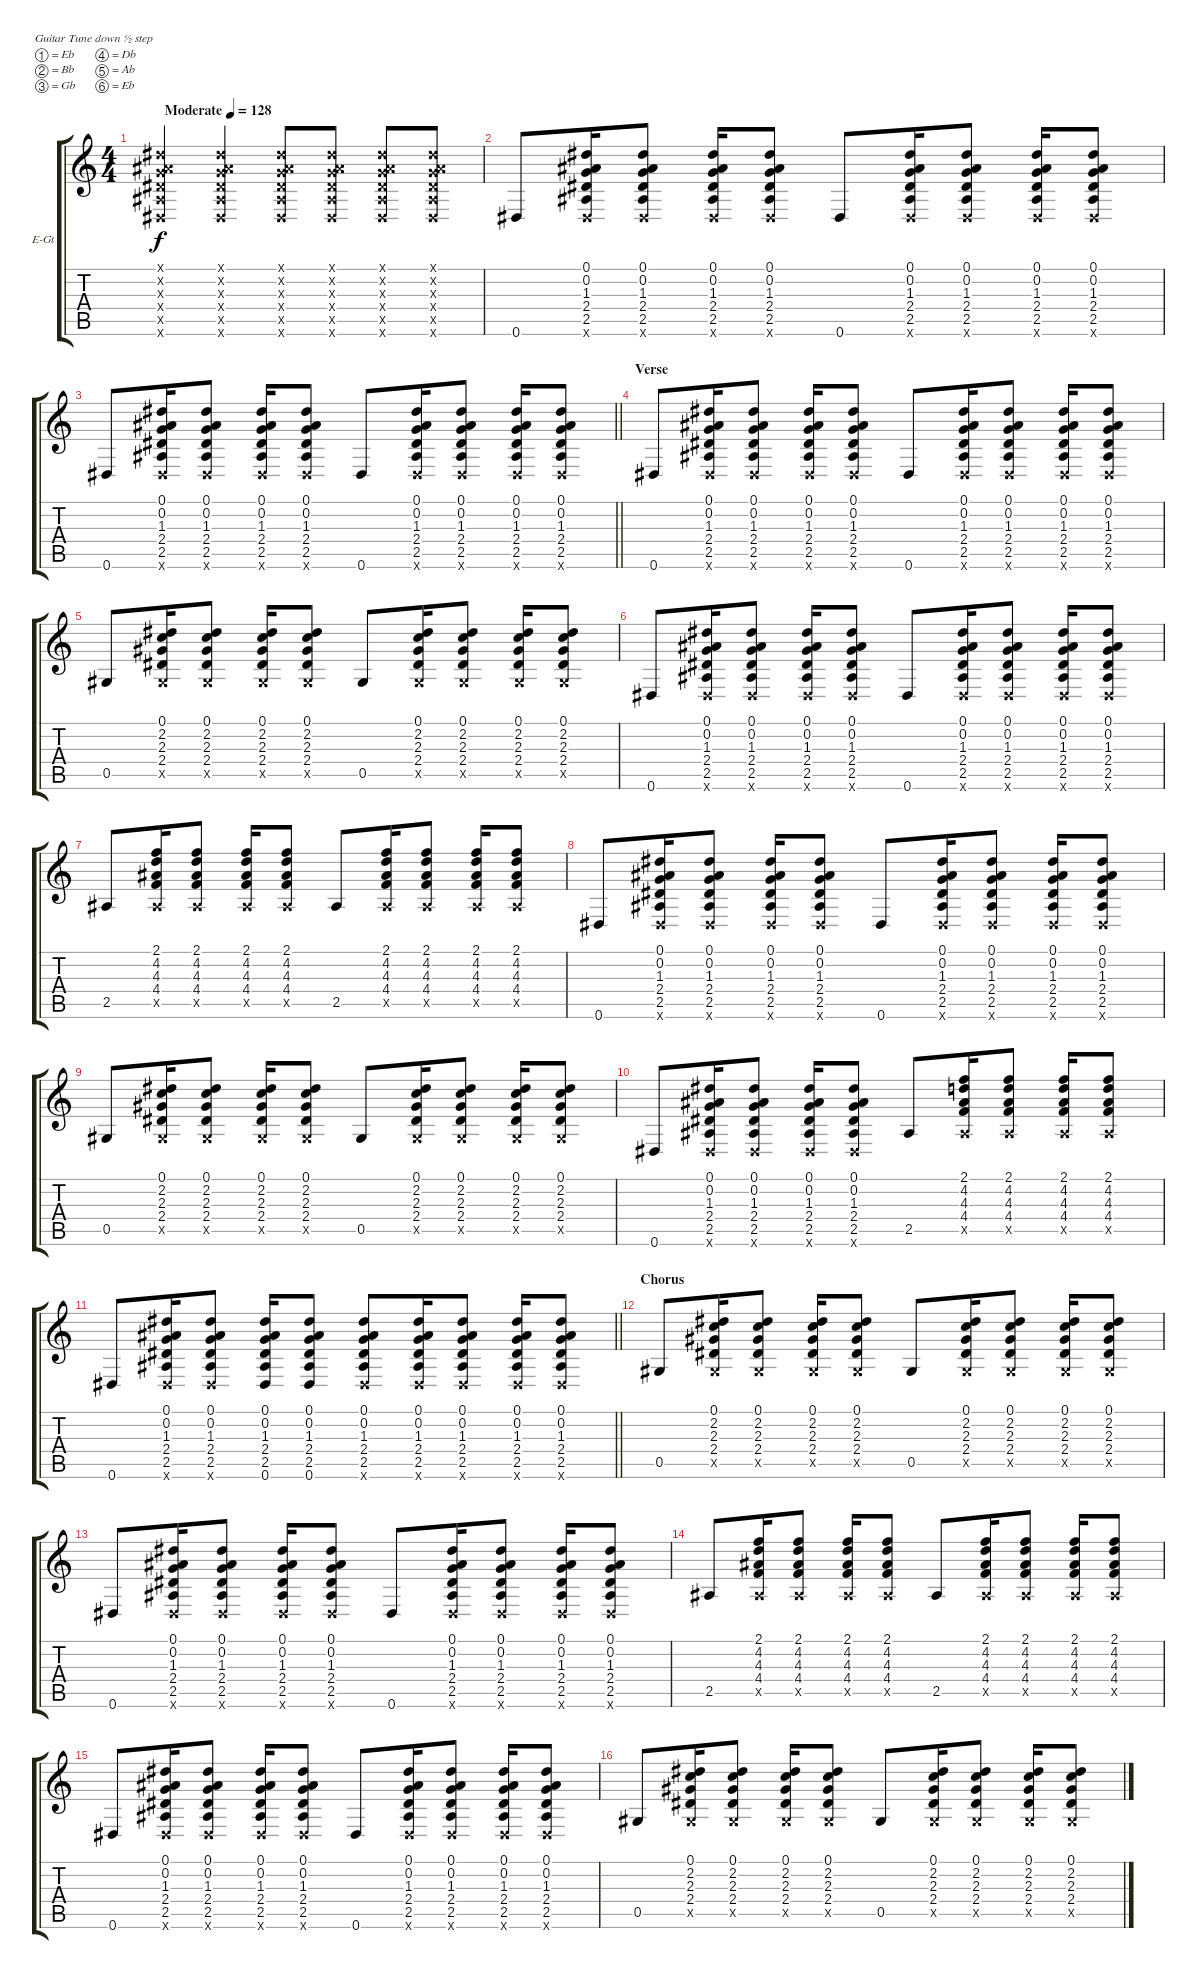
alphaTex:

\bracketExtendMode groupsimilarinstruments
\firstSystemTrackNameOrientation horizontal
\otherSystemsTrackNameOrientation horizontal
\track ("Tre Cool" "E-Gt") {instrument electricguitarclean}
\staff {score tabs}
\tuning (Eb4 Bb3 Gb3 Db3 Ab2 Eb2)
\ts (4 4)
\beaming (8 2 2 2 2)
\tempo (128 "Moderate")
\clef g2
\ks c
(0.1{x} 0.2{x} 1.3{x} 2.4{x} 2.5{x} 0.6{x}).4{dy f instrument electricguitarclean} (0.1{x} 0.2{x} 1.3{x} 2.4{x} 2.5{x} 0.6{x}).4 (0.1{x} 0.2{x} 1.3{x} 2.4{x} 2.5{x} 0.6{x}).8 (0.1{x} 0.2{x} 1.3{x} 2.4{x} 2.5{x} 0.6{x}).8 (0.1{x} 0.2{x} 1.3{x} 2.4{x} 2.5{x} 0.6{x}).8 (0.1{x} 0.2{x} 1.3{x} 2.4{x} 2.5{x} 0.6{x}).8 |
0.6.8 (0.1 0.2 1.3 2.4 2.5 0.6{x}).16 (0.1 0.2 1.3 2.4 2.5 0.6{x}).8 (0.1 0.2 1.3 2.4 2.5 0.6{x}).16 (0.1 0.2 1.3 2.4 2.5 0.6{x}).8 0.6.8 (0.1 0.2 1.3 2.4 2.5 0.6{x}).16 (0.1 0.2 1.3 2.4 2.5 0.6{x}).8 (0.1 0.2 1.3 2.4 2.5 0.6{x}).16 (0.1 0.2 1.3 2.4 2.5 0.6{x}).8 |
\barLineRight lightlight
0.6.8 (0.1 0.2 1.3 2.4 2.5 0.6{x}).16 (0.1 0.2 1.3 2.4 2.5 0.6{x}).8 (0.1 0.2 1.3 2.4 2.5 0.6{x}).16 (0.1 0.2 1.3 2.4 2.5 0.6{x}).8 0.6.8 (0.1 0.2 1.3 2.4 2.5 0.6{x}).16 (0.1 0.2 1.3 2.4 2.5 0.6{x}).8 (0.1 0.2 1.3 2.4 2.5 0.6{x}).16 (0.1 0.2 1.3 2.4 2.5 0.6{x}).8 |
\section ("" "Verse")
0.6.8 (0.1 0.2 1.3 2.4 2.5 0.6{x}).16 (0.1 0.2 1.3 2.4 2.5 0.6{x}).8 (0.1 0.2 1.3 2.4 2.5 0.6{x}).16 (0.1 0.2 1.3 2.4 2.5 0.6{x}).8 0.6.8 (0.1 0.2 1.3 2.4 2.5 0.6{x}).16 (0.1 0.2 1.3 2.4 2.5 0.6{x}).8 (0.1 0.2 1.3 2.4 2.5 0.6{x}).16 (0.1 0.2 1.3 2.4 2.5 0.6{x}).8 |
0.5.8 (0.1 2.2 2.3 2.4 0.5{x}).16 (0.1 2.2 2.3 2.4 0.5{x}).8 (0.1 2.2 2.3 2.4 0.5{x}).16 (0.1 2.2 2.3 2.4 0.5{x}).8 0.5.8 (0.1 2.2 2.3 2.4 0.5{x}).16 (0.1 2.2 2.3 2.4 0.5{x}).8 (0.1 2.2 2.3 2.4 0.5{x}).16 (0.1 2.2 2.3 2.4 0.5{x}).8 |
0.6.8 (0.1 0.2 1.3 2.4 2.5 0.6{x}).16 (0.1 0.2 1.3 2.4 2.5 0.6{x}).8 (0.1 0.2 1.3 2.4 2.5 0.6{x}).16 (0.1 0.2 1.3 2.4 2.5 0.6{x}).8 0.6.8 (0.1 0.2 1.3 2.4 2.5 0.6{x}).16 (0.1 0.2 1.3 2.4 2.5 0.6{x}).8 (0.1 0.2 1.3 2.4 2.5 0.6{x}).16 (0.1 0.2 1.3 2.4 2.5 0.6{x}).8 |
2.5.8 (2.1 4.2 4.3 4.4 2.5{x}).16 (2.1 4.2 4.3 4.4 2.5{x}).8 (2.1 4.2 4.3 4.4 2.5{x}).16 (2.1 4.2 4.3 4.4 2.5{x}).8 2.5.8 (2.1 4.2 4.3 4.4 2.5{x}).16 (2.1 4.2 4.3 4.4 2.5{x}).8 (2.1 4.2 4.3 4.4 2.5{x}).16 (2.1 4.2 4.3 4.4 2.5{x}).8 |
0.6.8 (0.1 0.2 1.3 2.4 2.5 0.6{x}).16 (0.1 0.2 1.3 2.4 2.5 0.6{x}).8 (0.1 0.2 1.3 2.4 2.5 0.6{x}).16 (0.1 0.2 1.3 2.4 2.5 0.6{x}).8 0.6.8 (0.1 0.2 1.3 2.4 2.5 0.6{x}).16 (0.1 0.2 1.3 2.4 2.5 0.6{x}).8 (0.1 0.2 1.3 2.4 2.5 0.6{x}).16 (0.1 0.2 1.3 2.4 2.5 0.6{x}).8 |
0.5.8 (0.1 2.2 2.3 2.4 0.5{x}).16 (0.1 2.2 2.3 2.4 0.5{x}).8 (0.1 2.2 2.3 2.4 0.5{x}).16 (0.1 2.2 2.3 2.4 0.5{x}).8 0.5.8 (0.1 2.2 2.3 2.4 0.5{x}).16 (0.1 2.2 2.3 2.4 0.5{x}).8 (0.1 2.2 2.3 2.4 0.5{x}).16 (0.1 2.2 2.3 2.4 0.5{x}).8 |
0.6.8 (0.1 0.2 1.3 2.4 2.5 0.6{x}).16 (0.1 0.2 1.3 2.4 2.5 0.6{x}).8 (0.1 0.2 1.3 2.4 2.5 0.6{x}).16 (0.1 0.2 1.3 2.4 2.5 0.6{x}).8 2.5.8 (2.1 4.2 4.3 4.4 2.5{x}).16 (2.1 4.2 4.3 4.4 2.5{x}).8 (2.1 4.2 4.3 4.4 2.5{x}).16 (2.1 4.2 4.3 4.4 2.5{x}).8 |
\barLineRight lightlight
0.6.8 (0.1 0.2 1.3 2.4 2.5 0.6{x}).16 (0.1 0.2 1.3 2.4 2.5 0.6{x}).8 (0.1 0.2 1.3 2.4 2.5 0.6).16 (0.1 0.2 1.3 2.4 2.5 0.6).8 (0.1 0.2 1.3 2.4 2.5 0.6{x}).8 (0.1 0.2 1.3 2.4 2.5 0.6{x}).16 (0.1 0.2 1.3 2.4 2.5 0.6{x}).8 (0.1 0.2 1.3 2.4 2.5 0.6{x}).16 (0.1 0.2 1.3 2.4 2.5 0.6{x}).8 |
\section ("" "Chorus")
0.5.8 (0.1 2.2 2.3 2.4 0.5{x}).16 (0.1 2.2 2.3 2.4 0.5{x}).8 (0.1 2.2 2.3 2.4 0.5{x}).16 (0.1 2.2 2.3 2.4 0.5{x}).8 0.5.8 (0.1 2.2 2.3 2.4 0.5{x}).16 (0.1 2.2 2.3 2.4 0.5{x}).8 (0.1 2.2 2.3 2.4 0.5{x}).16 (0.1 2.2 2.3 2.4 0.5{x}).8 |
0.6.8 (0.1 0.2 1.3 2.4 2.5 0.6{x}).16 (0.1 0.2 1.3 2.4 2.5 0.6{x}).8 (0.1 0.2 1.3 2.4 2.5 0.6{x}).16 (0.1 0.2 1.3 2.4 2.5 0.6{x}).8 0.6.8 (0.1 0.2 1.3 2.4 2.5 0.6{x}).16 (0.1 0.2 1.3 2.4 2.5 0.6{x}).8 (0.1 0.2 1.3 2.4 2.5 0.6{x}).16 (0.1 0.2 1.3 2.4 2.5 0.6{x}).8 |
2.5.8 (2.1 4.2 4.3 4.4 2.5{x}).16 (2.1 4.2 4.3 4.4 2.5{x}).8 (2.1 4.2 4.3 4.4 2.5{x}).16 (2.1 4.2 4.3 4.4 2.5{x}).8 2.5.8 (2.1 4.2 4.3 4.4 2.5{x}).16 (2.1 4.2 4.3 4.4 2.5{x}).8 (2.1 4.2 4.3 4.4 2.5{x}).16 (2.1 4.2 4.3 4.4 2.5{x}).8 |
0.6.8 (0.1 0.2 1.3 2.4 2.5 0.6{x}).16 (0.1 0.2 1.3 2.4 2.5 0.6{x}).8 (0.1 0.2 1.3 2.4 2.5 0.6{x}).16 (0.1 0.2 1.3 2.4 2.5 0.6{x}).8 0.6.8 (0.1 0.2 1.3 2.4 2.5 0.6{x}).16 (0.1 0.2 1.3 2.4 2.5 0.6{x}).8 (0.1 0.2 1.3 2.4 2.5 0.6{x}).16 (0.1 0.2 1.3 2.4 2.5 0.6{x}).8 |
0.5.8 (0.1 2.2 2.3 2.4 0.5{x}).16 (0.1 2.2 2.3 2.4 0.5{x}).8 (0.1 2.2 2.3 2.4 0.5{x}).16 (0.1 2.2 2.3 2.4 0.5{x}).8 0.5.8 (0.1 2.2 2.3 2.4 0.5{x}).16 (0.1 2.2 2.3 2.4 0.5{x}).8 (0.1 2.2 2.3 2.4 0.5{x}).16 (0.1 2.2 2.3 2.4 0.5{x}).8
